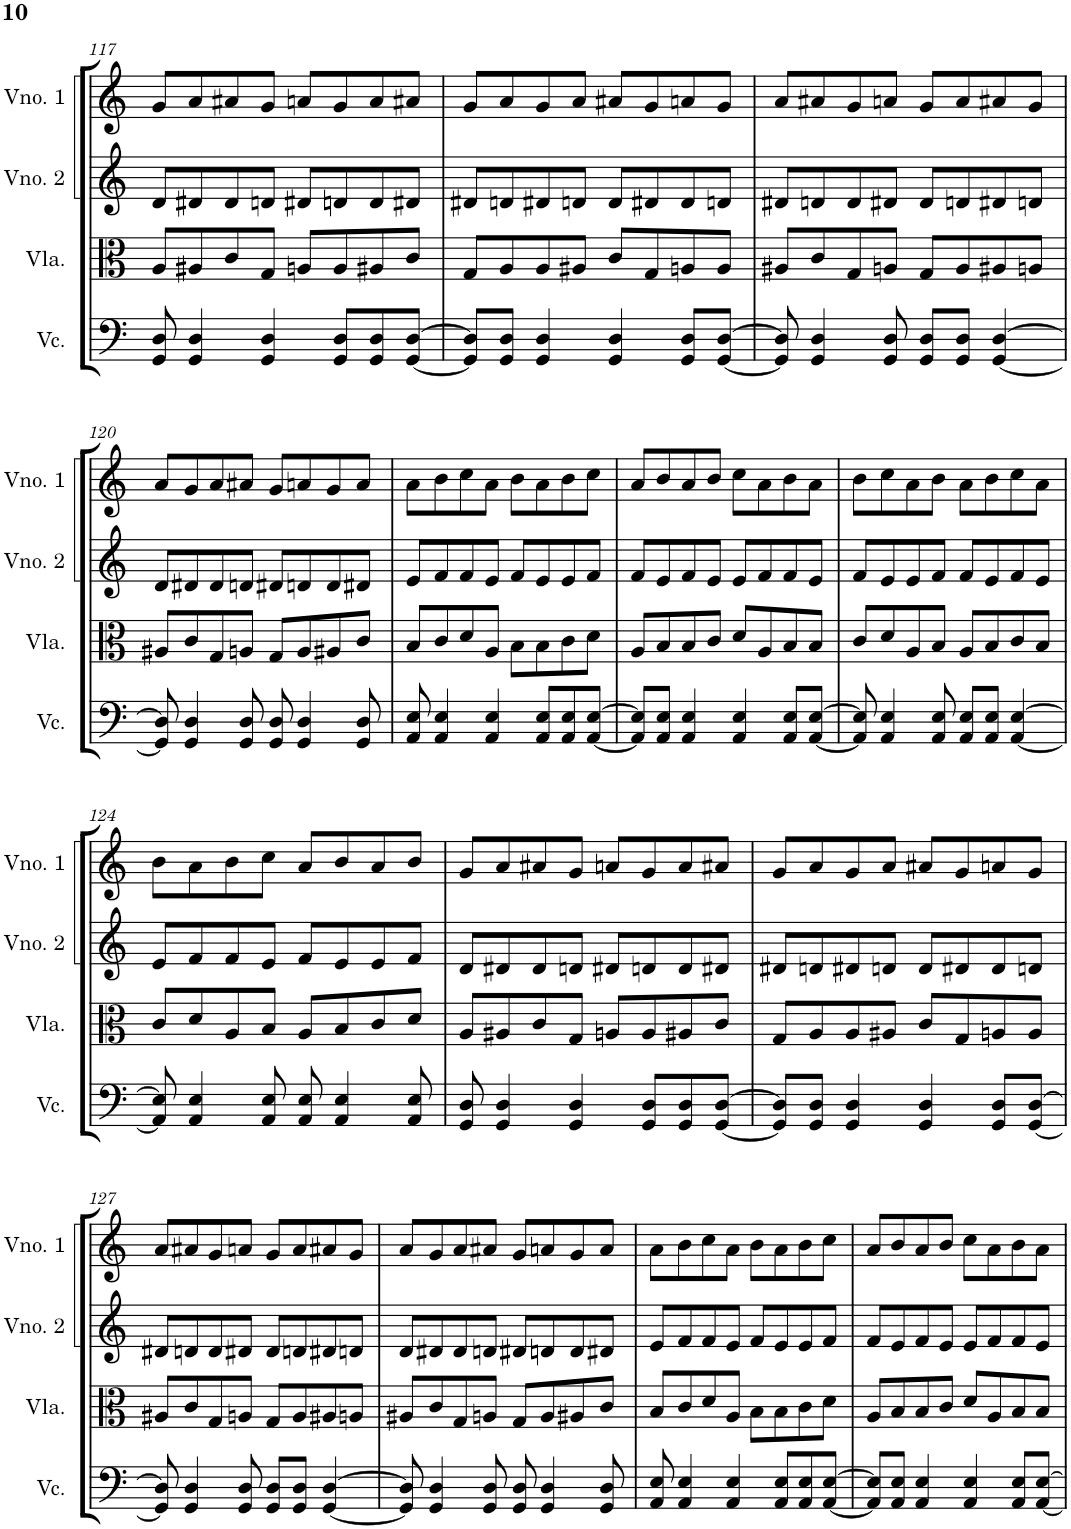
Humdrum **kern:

**kern	**kern	**kern	**kern
*part4	*part3	*part2	*part1
*staff4	*staff3	*staff2	*staff1
*I"Violoncelo	*I"Viola	*I"Violino 2	*I"Violino 1
*I'Vc.	*I'Vla.	*I'Vno. 2	*I'Vno. 1
!!LO:PB:g=z
*clefF4	*clefC3	*clefG2	*clefG2
*k[]	*k[]	*k[]	*k[]
*M4/4	*M4/4	*M4/4	*M4/4
=117	=117	=117	=117
8GG/ 8D/	8A/L	8d/L	8g/L
4GG/ 4D/	8A#X/	8d#X/	8a/
.	8c/	8d#/	8a#X/
4GG/ 4D/	8G/J	8dn/J	8g/J
.	8An/L	8d#X/L	8an/L
8GG/ 8D/L	8A/	8dn/	8g/
8GG/ 8D/	8A#X/	8d/	8a/
[8GG/ [8D/J	8c/J	8d#X/J	8a#X/J
=118	=118	=118	=118
8GG/] 8D/]L	8G/L	8d#X/L	8g/L
8GG/ 8D/J	8A/	8dn/	8a/
4GG/ 4D/	8A/	8d#X/	8g/
.	8A#X/J	8dn/J	8a/J
4GG/ 4D/	8c/L	8d/L	8a#X/L
.	8G/	8d#X/	8g/
8GG/ 8D/L	8An/	8d#/	8an/
[8GG/ [8D/J	8A/J	8dn/J	8g/J
=119	=119	=119	=119
8GG/] 8D/]	8A#X/L	8d#X/L	8a/L
4GG/ 4D/	8c/	8dn/	8a#X/
.	8G/	8d/	8g/
8GG/ 8D/	8An/J	8d#X/J	8an/J
8GG/ 8D/L	8G/L	8d#/L	8g/L
8GG/ 8D/J	8A/	8dn/	8a/
[4GG/ [4D/	8A#X/	8d#X/	8a#X/
.	8An/J	8dn/J	8g/J
!!LO:LB:g=z
=120	=120	=120	=120
8GG/] 8D/]	8A#X/L	8d/L	8a/L
4GG/ 4D/	8c/	8d#X/	8g/
.	8G/	8d#/	8a/
8GG/ 8D/	8An/J	8dn/J	8a#X/J
8GG/ 8D/	8G/L	8d#X/L	8g/L
4GG/ 4D/	8A/	8dn/	8an/
.	8A#X/	8d/	8g/
8GG/ 8D/	8c/J	8d#X/J	8a/J
=121	=121	=121	=121
8AA/ 8E/	8B/L	8e/L	8a\L
4AA/ 4E/	8c/	8f/	8b\
.	8d/	8f/	8cc\
4AA/ 4E/	8A/J	8e/J	8a\J
.	8B\L	8f/L	8b\L
8AA/ 8E/L	8B\	8e/	8a\
8AA/ 8E/	8c\	8e/	8b\
[8AA/ [8E/J	8d\J	8f/J	8cc\J
=122	=122	=122	=122
8AA/] 8E/]L	8A/L	8f/L	8a/L
8AA/ 8E/J	8B/	8e/	8b/
4AA/ 4E/	8B/	8f/	8a/
.	8c/J	8e/J	8b/J
4AA/ 4E/	8d/L	8e/L	8cc\L
.	8A/	8f/	8a\
8AA/ 8E/L	8B/	8f/	8b\
[8AA/ [8E/J	8B/J	8e/J	8a\J
=123	=123	=123	=123
8AA/] 8E/]	8c/L	8f/L	8b\L
4AA/ 4E/	8d/	8e/	8cc\
.	8A/	8e/	8a\
8AA/ 8E/	8B/J	8f/J	8b\J
8AA/ 8E/L	8A/L	8f/L	8a\L
8AA/ 8E/J	8B/	8e/	8b\
[4AA/ [4E/	8c/	8f/	8cc\
.	8B/J	8e/J	8a\J
!!LO:LB:g=z
=124	=124	=124	=124
8AA/] 8E/]	8c/L	8e/L	8b\L
4AA/ 4E/	8d/	8f/	8a\
.	8A/	8f/	8b\
8AA/ 8E/	8B/J	8e/J	8cc\J
8AA/ 8E/	8A/L	8f/L	8a/L
4AA/ 4E/	8B/	8e/	8b/
.	8c/	8e/	8a/
8AA/ 8E/	8d/J	8f/J	8b/J
=125	=125	=125	=125
8GG/ 8D/	8A/L	8d/L	8g/L
4GG/ 4D/	8A#X/	8d#X/	8a/
.	8c/	8d#/	8a#X/
4GG/ 4D/	8G/J	8dn/J	8g/J
.	8An/L	8d#X/L	8an/L
8GG/ 8D/L	8A/	8dn/	8g/
8GG/ 8D/	8A#X/	8d/	8a/
[8GG/ [8D/J	8c/J	8d#X/J	8a#X/J
=126	=126	=126	=126
8GG/] 8D/]L	8G/L	8d#X/L	8g/L
8GG/ 8D/J	8A/	8dn/	8a/
4GG/ 4D/	8A/	8d#X/	8g/
.	8A#X/J	8dn/J	8a/J
4GG/ 4D/	8c/L	8d/L	8a#X/L
.	8G/	8d#X/	8g/
8GG/ 8D/L	8An/	8d#/	8an/
[8GG/ [8D/J	8A/J	8dn/J	8g/J
!!LO:LB:g=z
=127	=127	=127	=127
8GG/] 8D/]	8A#X/L	8d#X/L	8a/L
4GG/ 4D/	8c/	8dn/	8a#X/
.	8G/	8d/	8g/
8GG/ 8D/	8An/J	8d#X/J	8an/J
8GG/ 8D/L	8G/L	8d#/L	8g/L
8GG/ 8D/J	8A/	8dn/	8a/
[4GG/ [4D/	8A#X/	8d#X/	8a#X/
.	8An/J	8dn/J	8g/J
=128	=128	=128	=128
8GG/] 8D/]	8A#X/L	8d/L	8a/L
4GG/ 4D/	8c/	8d#X/	8g/
.	8G/	8d#/	8a/
8GG/ 8D/	8An/J	8dn/J	8a#X/J
8GG/ 8D/	8G/L	8d#X/L	8g/L
4GG/ 4D/	8A/	8dn/	8an/
.	8A#X/	8d/	8g/
8GG/ 8D/	8c/J	8d#X/J	8a/J
=129	=129	=129	=129
8AA/ 8E/	8B/L	8e/L	8a\L
4AA/ 4E/	8c/	8f/	8b\
.	8d/	8f/	8cc\
4AA/ 4E/	8A/J	8e/J	8a\J
.	8B\L	8f/L	8b\L
8AA/ 8E/L	8B\	8e/	8a\
8AA/ 8E/	8c\	8e/	8b\
[8AA/ [8E/J	8d\J	8f/J	8cc\J
=130	=130	=130	=130
8AA/] 8E/]L	8A/L	8f/L	8a/L
8AA/ 8E/J	8B/	8e/	8b/
4AA/ 4E/	8B/	8f/	8a/
.	8c/J	8e/J	8b/J
4AA/ 4E/	8d/L	8e/L	8cc\L
.	8A/	8f/	8a\
8AA/ 8E/L	8B/	8f/	8b\
[8AA/ [8E/J	8B/J	8e/J	8a\J
=	=	=	=
*-	*-	*-	*-
